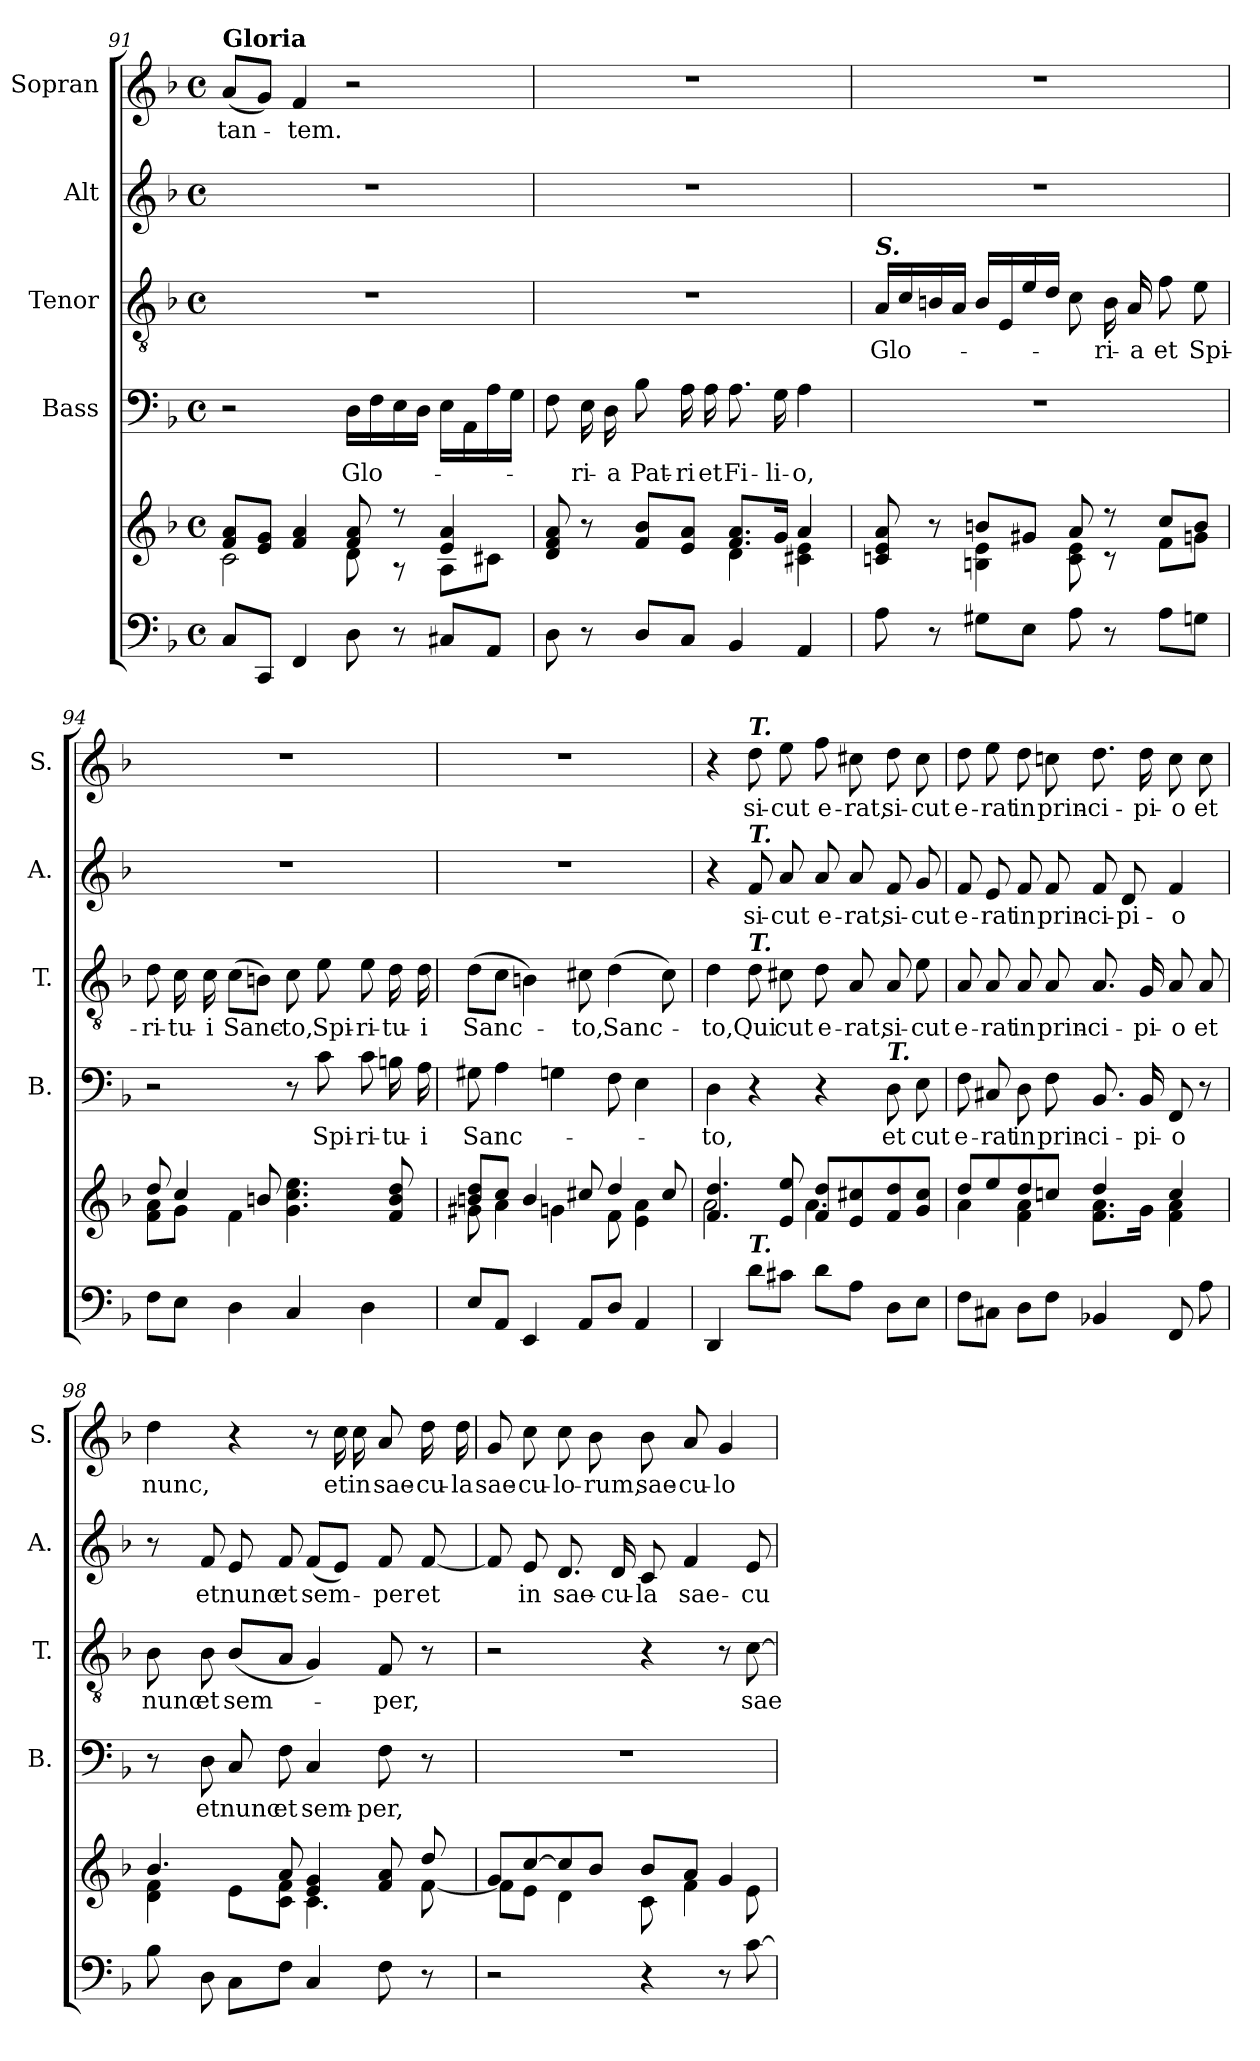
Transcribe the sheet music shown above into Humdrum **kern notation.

**kern	**kern	**kern	**text	**kern	**text	**kern	**text	**kern	**text
*part5	*part5	*part4	*part4	*part3	*part3	*part2	*part2	*part1	*part1
*staff6	*staff5	*staff4	*staff4	*staff3	*staff3	*staff2	*staff2	*staff1	*staff1
*	*	*I"Bass	*	*I"Tenor	*	*I"Alt	*	*I"Sopran	*
*	*	*I'B.	*	*I'T.	*	*I'A.	*	*I'S.	*
!!LO:PB:g=z
*clefF4	*clefG2	*clefF4	*	*clefGv2	*	*clefG2	*	*clefG2	*
*k[b-]	*k[b-]	*k[b-]	*	*k[b-]	*	*k[b-]	*	*k[b-]	*
*F:	*F:	*F:	*	*F:	*	*F:	*	*F:	*
*M4/4	*M4/4	*M4/4	*	*M4/4	*	*M4/4	*	*M4/4	*
*met(c)	*met(c)	*met(c)	*	*met(c)	*	*met(c)	*	*met(c)	*
=91	=91	=91	=91	=91	=91	=91	=91	=91	=91
*	*^	*	*	*	*	*	*	*	*
!	!	!	!	!	!	!	!	!	!LO:TX:a:B:t=Gloria	!
!	!	!	!	!	!	!	!	!	!	!LO:LY:b
8C/L	8f/ 8a/L	2c\	2r	.	1r	.	1r	.	(<8a/L	-tan-
8CC/J	8e/ 8g/J	.	.	.	.	.	.	.	8g/J)	.
!	!	!	!	!	!	!	!	!	!	!LO:LY:b
4FF/	4f/ 4a/	.	.	.	.	.	.	.	4f/	-tem.
!	!	!	!	!LO:LY:b	!	!	!	!	!	!
8D\	8f/ 8a/	8d\	16D\LL	Glo-	.	.	.	.	2r	.
.	.	.	16F\	.	.	.	.	.	.	.
8r	8r	8r	16E\	.	.	.	.	.	.	.
.	.	.	16D\JJ	.	.	.	.	.	.	.
8C#X/L	4e/ 4a/	8A\L	16E\LL	.	.	.	.	.	.	.
.	.	.	16AA\	.	.	.	.	.	.	.
8AA/J	.	8c#X\J	16A\	.	.	.	.	.	.	.
.	.	.	16G\JJ	.	.	.	.	.	.	.
=92	=92	=92	=92	=92	=92	=92	=92	=92	=92	=92
8D\	8d/ 8f/ 8a/	2ryy	8F\	.	1r	.	1r	.	1r	.
!	!	!	!	!LO:LY:b	!	!	!	!	!	!
8r	8r	.	16E\	-ri-	.	.	.	.	.	.
!	!	!	!	!LO:LY:b	!	!	!	!	!	!
.	.	.	16D\	-a	.	.	.	.	.	.
!	!	!	!	!LO:LY:b	!	!	!	!	!	!
8D/L	8f/ 8b-/L	.	8B-\	Pat-	.	.	.	.	.	.
!	!	!	!	!LO:LY:b	!	!	!	!	!	!
8C/J	8e/ 8a/J	.	16A\	-ri	.	.	.	.	.	.
!	!	!	!	!LO:LY:b	!	!	!	!	!	!
.	.	.	16A\	et	.	.	.	.	.	.
!	!	!	!	!LO:LY:b	!	!	!	!	!	!
4BB-/	8.f/ 8.a/L	4d\	8.A\	Fi-	.	.	.	.	.	.
!	!	!	!	!LO:LY:b	!	!	!	!	!	!
.	16g/Jk	.	16G\	-li-	.	.	.	.	.	.
!	!	!	!	!LO:LY:b	!	!	!	!	!	!
4AA/	4a/	4c#X\ 4e\	4A\	-o,	.	.	.	.	.	.
=93	=93	=93	=93	=93	=93	=93	=93	=93	=93	=93
!	!	!	!	!	!LO:TX:a:Bi:t=S.	!	!	!	!	!
!	!	!	!	!	!	!LO:LY:b	!	!	!	!
8A\	8cn/ 8e/ 8a/	4ryy	1r	.	16A/LL	Glo-	1r	.	1r	.
.	.	.	.	.	16c/	.	.	.	.	.
8r	8r	.	.	.	16Bn/	.	.	.	.	.
.	.	.	.	.	16A/JJ	.	.	.	.	.
8G#X\L	8bn/L	4Bn\ 4e\	.	.	16B/LL	.	.	.	.	.
.	.	.	.	.	16E/	.	.	.	.	.
8E\J	8g#X/J	.	.	.	16e/	.	.	.	.	.
.	.	.	.	.	16d/JJ	.	.	.	.	.
8A\	8a/	8c\ 8e\	.	.	8c\	.	.	.	.	.
!	!	!	!	!	!	!LO:LY:b	!	!	!	!
8r	8r	8r	.	.	16B\	-ri-	.	.	.	.
!	!	!	!	!	!	!LO:LY:b	!	!	!	!
.	.	.	.	.	16A/	-a	.	.	.	.
!	!	!	!	!	!	!LO:LY:b	!	!	!	!
8A\L	8cc/L	8f\L	.	.	8f\	et	.	.	.	.
!	!	!	!	!	!	!LO:LY:b	!	!	!	!
8Gn\J	8b/J	8g\J	.	.	8e\	Spi-	.	.	.	.
!!LO:LB:g=z
=94	=94	=94	=94	=94	=94	=94	=94	=94	=94	=94
!	!	!	!	!	!	!LO:LY:b	!	!	!	!
8F\L	8dd/	8f\ 8a\L	2r	.	8d\	-ri-	1r	.	1r	.
!	!	!	!	!	!	!LO:LY:b	!	!	!	!
8E\J	4cc/	8g\J	.	.	16c\	-tu-	.	.	.	.
!	!	!	!	!	!	!LO:LY:b	!	!	!	!
.	.	.	.	.	16c\	-i	.	.	.	.
!	!	!	!	!	!	!LO:LY:b	!	!	!	!
4D\	.	4f\	.	.	(>8c\L	Sanc-	.	.	.	.
.	8bn/	.	.	.	8Bn\J)	.	.	.	.	.
!	!	!	!	!	!	!LO:LY:b	!	!	!	!
4C/	4.g\ 4.cc\ 4.ee\	2ryy	8r	.	8c\	-to,	.	.	.	.
!	!	!	!	!LO:LY:b	!	!LO:LY:b	!	!	!	!
.	.	.	8c\	Spi-	8e\	Spi-	.	.	.	.
!	!	!	!	!LO:LY:b	!	!LO:LY:b	!	!	!	!
4D\	.	.	8c\	-ri-	8e\	-ri-	.	.	.	.
!	!	!	!	!LO:LY:b	!	!LO:LY:b	!	!	!	!
.	8f/ 8b/ 8dd/	.	16Bn\	-tu-	16d\	-tu-	.	.	.	.
!	!	!	!	!LO:LY:b	!	!LO:LY:b	!	!	!	!
.	.	.	16A\	-i	16d\	-i	.	.	.	.
=95	=95	=95	=95	=95	=95	=95	=95	=95	=95	=95
!	!	!	!	!LO:LY:b	!	!LO:LY:b	!	!	!	!
8E/L	8bn/ 8dd/L	8g#X\	8G#X\	Sanc-	(>8d\L	Sanc-	1r	.	1r	.
8AA/J	8cc/J	4a\	4A\	.	8c\J	.	.	.	.	.
4EE/	4b/	.	.	.	4Bn\)	.	.	.	.	.
.	.	4gn\	4Gn\	.	.	.	.	.	.	.
!	!	!	!	!	!	!LO:LY:b	!	!	!	!
8AA/L	8cc#X/	.	.	.	8c#X\	-to,	.	.	.	.
!	!	!	!	!	!	!LO:LY:b	!	!	!	!
8D/J	4dd/	8f\	8F\	.	(>4d\	Sanc-	.	.	.	.
4AA/	.	4e\ 4a\	4E\	.	.	.	.	.	.	.
.	8cc#/	.	.	.	8c#\)	.	.	.	.	.
=96	=96	=96	=96	=96	=96	=96	=96	=96	=96	=96
!	!	!	!	!LO:LY:b	!	!LO:LY:b	!	!	!	!
4DD/	4.f/ 4.dd/	2a\	4D\	-to,	4d\	-to,	4r	.	4r	.
!	!	!	!	!	!	!	!	!	!LO:TX:a:Bi:t=T.	!
!	!	!	!	!	!	!	!LO:TX:a:Bi:t=T.	!	!	!
!	!	!	!	!	!LO:TX:a:Bi:t=T.	!	!	!	!	!
!LO:TX:a:Bi:t=T.	!	!	!	!	!	!	!	!	!	!
!	!	!	!	!	!	!LO:LY:b	!	!LO:LY:b	!	!LO:LY:b
8d\L	.	.	4r	.	8d\	Qui	8f/	si-	8dd\	si-
!	!	!	!	!	!	!LO:LY:b	!	!LO:LY:b	!	!LO:LY:b
8c#X\J	8e/ 8ee/	.	.	.	8c#X\	cut	8a/	-cut	8ee\	-cut
!	!	!	!	!	!	!LO:LY:b	!	!LO:LY:b	!	!LO:LY:b
8d\L	8f/ 8dd/L	4.a\	4r	.	8d\	e-	8a/	e-	8ff\	e-
!	!	!	!	!	!	!LO:LY:b	!	!LO:LY:b	!	!LO:LY:b
8A\J	8e/ 8cc#X/	.	.	.	8A/	-rat,	8a/	-rat,	8cc#X\	-rat,
!	!	!	!LO:TX:a:Bi:t=T.	!	!	!	!	!	!	!
!	!	!	!	!LO:LY:b	!	!LO:LY:b	!	!LO:LY:b	!	!LO:LY:b
8D\L	8f/ 8dd/	.	8D\	et	8A/	si-	8f/	si-	8dd\	si-
!	!	!	!	!LO:LY:b	!	!LO:LY:b	!	!LO:LY:b	!	!LO:LY:b
8E\J	8g/ 8cc#/J	8ryy	8E\	cut	8e\	-cut	8g/	-cut	8cc#\	-cut
!!LO:PB:g=z
=97	=97	=97	=97	=97	=97	=97	=97	=97	=97	=97
!	!	!	!	!LO:LY:b	!	!LO:LY:b	!	!LO:LY:b	!	!LO:LY:b
8F\L	8dd/L	4a\	8F\	e-	8A/	e-	8f/	e-	8dd\	e-
!	!	!	!	!LO:LY:b	!	!LO:LY:b	!	!LO:LY:b	!	!LO:LY:b
8C#X\J	8ee/	.	8C#X/	-rat	8A/	-rat	8e/	-rat	8ee\	-rat
!	!	!	!	!LO:LY:b	!	!LO:LY:b	!	!LO:LY:b	!	!LO:LY:b
8D\L	8dd/	4f\ 4a\	8D\	in	8A/	in	8f/	in	8dd\	in
!	!	!	!	!LO:LY:b	!	!LO:LY:b	!	!LO:LY:b	!	!LO:LY:b
8F\J	8ccn/J	.	8F\	prin-	8A/	prin-	8f/	prin-	8ccn\	prin-
!	!	!	!	!LO:LY:b	!	!LO:LY:b	!	!LO:LY:b	!	!LO:LY:b
4BB-X/	4dd/	8.f\ 8.a\L	8.BB-/	-ci-	8.A/	-ci-	8f/	-ci-	8.dd\	-ci-
!	!	!	!	!	!	!	!	!LO:LY:b	!	!
.	.	.	.	.	.	.	8d/	-pi-	.	.
!	!	!	!	!LO:LY:b	!	!LO:LY:b	!	!	!	!LO:LY:b
.	.	16g\Jk	16BB-/	-pi-	16G/	-pi-	.	.	16dd\	-pi-
!	!	!	!	!LO:LY:b	!	!LO:LY:b	!	!LO:LY:b	!	!LO:LY:b
8FF/	4cc/	4f\ 4a\	8FF/	-o	8A/	-o	4f/	-o	8cc\	-o
!	!	!	!	!	!	!LO:LY:b	!	!	!	!LO:LY:b
8A\	.	.	8r	.	8A/	et	.	.	8cc\	et
=98	=98	=98	=98	=98	=98	=98	=98	=98	=98	=98
!	!	!	!	!	!	!LO:LY:b	!	!	!	!LO:LY:b
8B-\	4.b-/	4d\ 4f\	8r	.	8B-\	nunc	8r	.	4dd\	nunc,
!	!	!	!	!LO:LY:b	!	!LO:LY:b	!	!LO:LY:b	!	!
8D\	.	.	8D\	et	8B-\	et	8f/	et	.	.
!	!	!	!	!LO:LY:b	!	!LO:LY:b	!	!LO:LY:b	!	!
8C\L	.	8e\L	8C/	nunc	(<8B-/L	sem-	8e/	nunc	4r	.
!	!	!	!	!LO:LY:b	!	!	!	!LO:LY:b	!	!
8F\J	8a/	8c\ 8f\J	8F\	et	8A/J	.	8f/	et	.	.
!	!	!	!	!LO:LY:b	!	!	!	!LO:LY:b	!	!
4C/	4e/ 4g/	4.c\	4C/	sem-	4G/)	.	(<8f/L	sem-	8r	.
!	!	!	!	!	!	!	!	!	!	!LO:LY:b
.	.	.	.	.	.	.	8e/J)	.	16cc\	et
!	!	!	!	!	!	!	!	!	!	!LO:LY:b
.	.	.	.	.	.	.	.	.	16cc\	in
!	!	!	!	!LO:LY:b	!	!LO:LY:b	!	!LO:LY:b	!	!LO:LY:b
8F\	8f/ 8a/	.	8F\	-per,	8F/	-per,	8f/	-per	8a/	sae-
!	!	!	!	!	!	!	!	!LO:LY:b	!	!LO:LY:b
8r	8dd/	[<8f\	8r	.	8r	.	[8f/	et	16dd\	-cu-
!	!	!	!	!	!	!	!	!	!	!LO:LY:b
.	.	.	.	.	.	.	.	.	16dd\	-la
=99	=99	=99	=99	=99	=99	=99	=99	=99	=99	=99
!	!	!	!	!	!	!	!	!	!	!LO:LY:b
2r	8g/L	8f\L]	1r	.	2r	.	8f/]	.	8g/	sae-
!	!	!	!	!	!	!	!	!LO:LY:b	!	!LO:LY:b
.	[>8cc/	8e\J	.	.	.	.	8e/	in	8cc\	-cu-
!	!	!	!	!	!	!	!	!LO:LY:b	!	!LO:LY:b
.	8cc/]	4d\	.	.	.	.	8.d/	sae-	8cc\	-lo-
!	!	!	!	!	!	!	!	!	!	!LO:LY:b
.	8b-/J	.	.	.	.	.	.	.	8b-\	-rum,
!	!	!	!	!	!	!	!	!LO:LY:b	!	!
.	.	.	.	.	.	.	16d/	-cu-	.	.
!	!	!	!	!	!	!	!	!LO:LY:b	!	!LO:LY:b
4r	8b-/L	8c\	.	.	4r	.	8c/	-la	8b-\	sae-
!	!	!	!	!	!	!	!	!LO:LY:b	!	!LO:LY:b
.	8a/J	4f\	.	.	.	.	4f/	sae-	8a/	-cu-
!	!	!	!	!	!	!	!	!	!	!LO:LY:b
8r	4g/	.	.	.	8r	.	.	.	4g/	-lo-
!	!	!	!	!	!	!LO:LY:b	!	!LO:LY:b	!	!
[8c\	.	8e\	.	.	[8c\	sae-	8e/	-cu-	.	.
*	*v	*v	*	*	*	*	*	*	*	*
=	=	=	=	=	=	=	=	=	=
*-	*-	*-	*-	*-	*-	*-	*-	*-	*-
